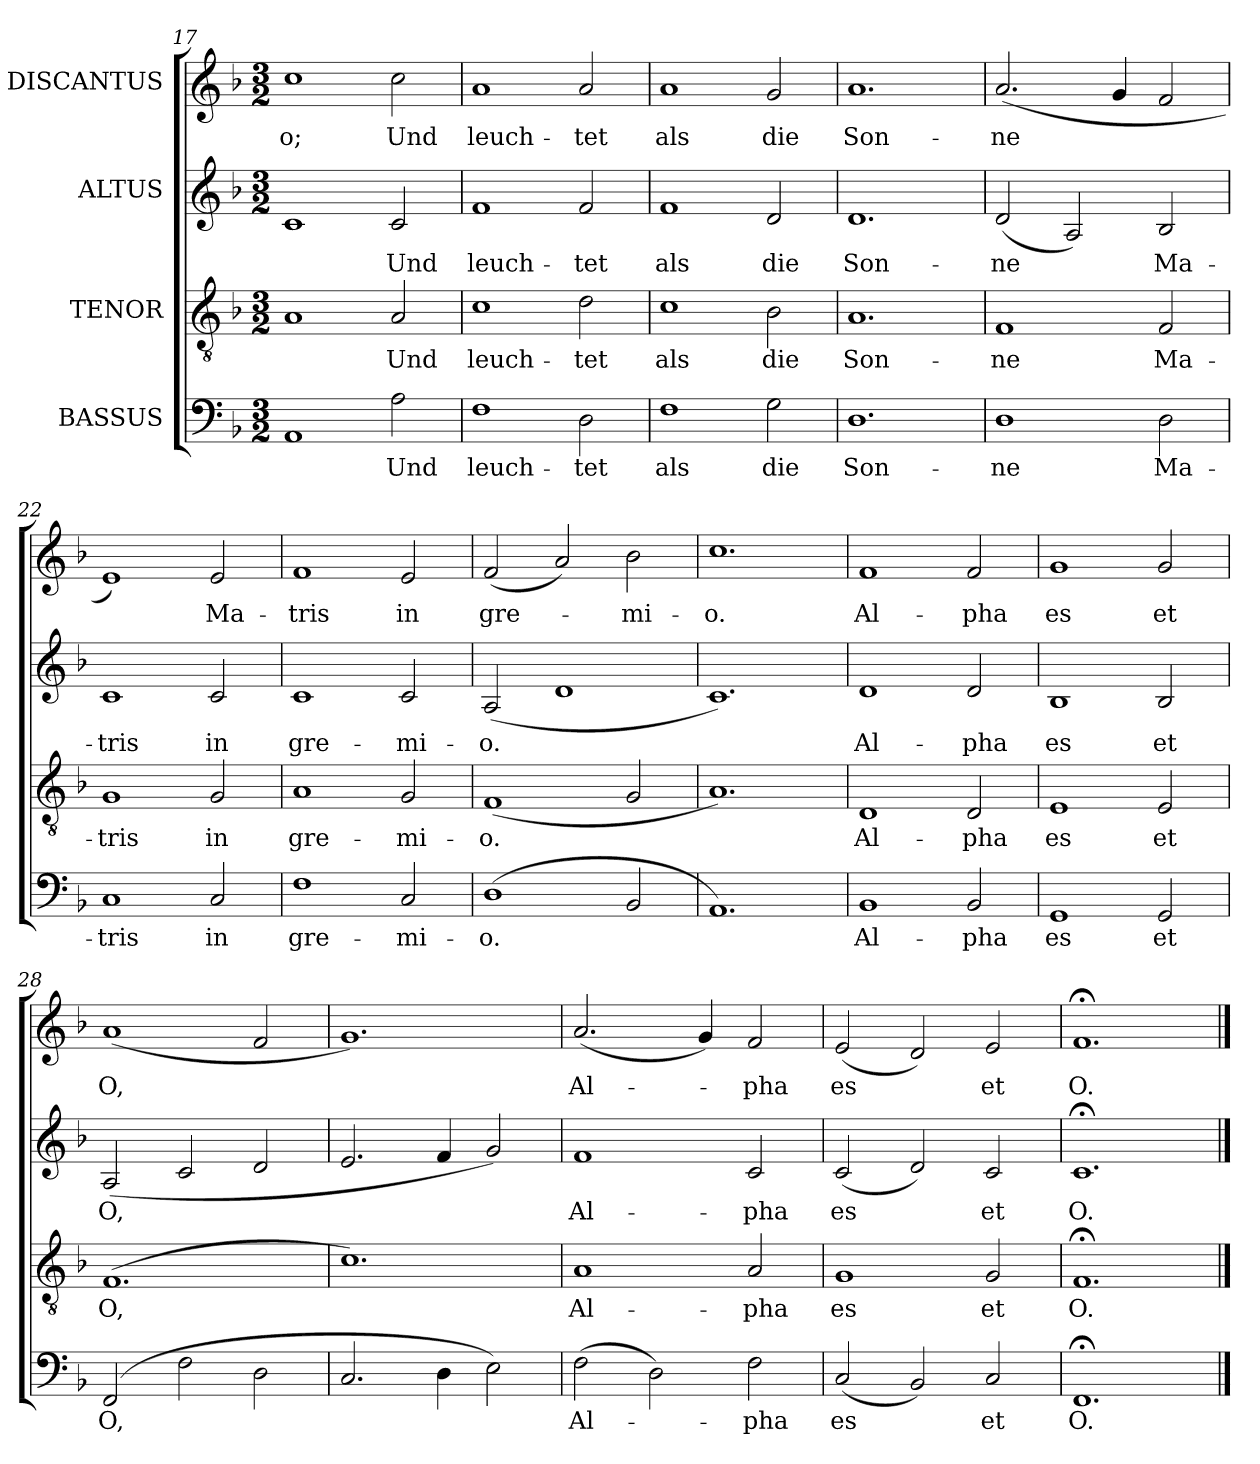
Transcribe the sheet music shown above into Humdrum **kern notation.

**kern	**text	**kern	**text	**kern	**text	**kern	**text
*part4	*part4	*part3	*part3	*part2	*part2	*part1	*part1
*staff4	*staff4	*staff3	*staff3	*staff2	*staff2	*staff1	*staff1
*I"BASSUS	*	*I"TENOR	*	*I"ALTUS	*	*I"DISCANTUS	*
*clefF4	*	*clefGv2	*	*clefG2	*	*clefG2	*
*k[b-]	*	*k[b-]	*	*k[b-]	*	*k[b-]	*
*F:	*	*F:	*	*F:	*	*F:	*
*M3/2	*	*M3/2	*	*M3/2	*	*M3/2	*
=17	=17	=17	=17	=17	=17	=17	=17
!	!	!	!	!	!	!	!LO:LY:b
1AA	.	1A	.	1c	.	1cc	-o;
!	!LO:LY:b	!	!LO:LY:b	!	!LO:LY:b	!	!LO:LY:b
2A\	Und	2A/	Und	2c/	Und	2cc\	Und
=18	=18	=18	=18	=18	=18	=18	=18
!	!LO:LY:b	!	!LO:LY:b	!	!LO:LY:b	!	!LO:LY:b
1F	leuch-	1c	leuch-	1f	leuch-	1a	leuch-
!	!LO:LY:b	!	!LO:LY:b	!	!LO:LY:b	!	!LO:LY:b
2D\	-tet	2d\	-tet	2f/	-tet	2a/	-tet
!!LO:LB:g=z
=19	=19	=19	=19	=19	=19	=19	=19
!	!LO:LY:b	!	!LO:LY:b	!	!LO:LY:b	!	!LO:LY:b
1F	als	1c	als	1f	als	1a	als
!	!LO:LY:b	!	!LO:LY:b	!	!LO:LY:b	!	!LO:LY:b
2G\	die	2B-\	die	2d/	die	2g/	die
=20	=20	=20	=20	=20	=20	=20	=20
!	!LO:LY:b	!	!LO:LY:b	!	!LO:LY:b	!	!LO:LY:b
1.D	Son-	1.A	Son-	1.d	Son-	1.a	Son-
=21	=21	=21	=21	=21	=21	=21	=21
!	!LO:LY:b	!	!LO:LY:b	!	!LO:LY:b	!	!LO:LY:b
1D	-ne	1F	-ne	(<2d/	-ne	(<2.a/	-ne
.	.	.	.	2A/)	.	.	.
.	.	.	.	.	.	4g/	.
!	!LO:LY:b	!	!LO:LY:b	!	!LO:LY:b	!	!
2D\	Ma-	2F/	Ma-	2B-/	Ma-	2f/	.
=22	=22	=22	=22	=22	=22	=22	=22
!	!LO:LY:b	!	!LO:LY:b	!	!LO:LY:b	!	!
1C	-tris	1G	-tris	1c	-tris	1e)	.
!	!LO:LY:b	!	!LO:LY:b	!	!LO:LY:b	!	!LO:LY:b
2C/	in	2G/	in	2c/	in	2e/	Ma-
=23	=23	=23	=23	=23	=23	=23	=23
!	!LO:LY:b	!	!LO:LY:b	!	!LO:LY:b	!	!LO:LY:b
1F	gre-	1A	gre-	1c	gre-	1f	-tris
!	!LO:LY:b	!	!LO:LY:b	!	!LO:LY:b	!	!LO:LY:b
2C/	-mi-	2G/	-mi-	2c/	-mi-	2e/	in
=24	=24	=24	=24	=24	=24	=24	=24
!	!LO:LY:b	!	!LO:LY:b	!	!LO:LY:b	!	!LO:LY:b
(>1D	-o.	(<1F	-o.	(<2A/	-o.	(<2f/	gre-
.	.	.	.	1d	.	2a/)	.
!	!	!	!	!	!	!	!LO:LY:b
2BB-/	.	2G/	.	.	.	2b-\	-mi-
=25	=25	=25	=25	=25	=25	=25	=25
!	!	!	!	!	!	!	!LO:LY:b
1.AA)	.	1.A)	.	1.c)	.	1.cc	-o.
!!LO:PB:g=z
=26	=26	=26	=26	=26	=26	=26	=26
!	!LO:LY:b	!	!LO:LY:b	!	!LO:LY:b	!	!LO:LY:b
1BB-	Al-	1D	Al-	1d	Al-	1f	Al-
!	!LO:LY:b	!	!LO:LY:b	!	!LO:LY:b	!	!LO:LY:b
2BB-/	-pha	2D/	-pha	2d/	-pha	2f/	-pha
=27	=27	=27	=27	=27	=27	=27	=27
!	!LO:LY:b	!	!LO:LY:b	!	!LO:LY:b	!	!LO:LY:b
1GG	es	1E	es	1B-	es	1g	es
!	!LO:LY:b	!	!LO:LY:b	!	!LO:LY:b	!	!LO:LY:b
2GG/	et	2E/	et	2B-/	et	2g/	et
=28	=28	=28	=28	=28	=28	=28	=28
!	!LO:LY:b	!	!LO:LY:b	!	!LO:LY:b	!	!LO:LY:b
(2FF/	O,	(>1.F	O,	(<2A/	O,	(<1a	O,
2F\	.	.	.	2c/	.	.	.
2D\	.	.	.	2d/	.	2f/	.
=29	=29	=29	=29	=29	=29	=29	=29
2.C/	.	1.c)	.	2.e/	.	1.g)	.
4D\	.	.	.	4f/	.	.	.
2E\)	.	.	.	2g/)	.	.	.
=30	=30	=30	=30	=30	=30	=30	=30
!	!LO:LY:b	!	!LO:LY:b	!	!LO:LY:b	!	!LO:LY:b
(>2F\	Al-	1A	Al-	1f	Al-	(<2.a/	Al-
2D\)	.	.	.	.	.	.	.
.	.	.	.	.	.	4g/)	.
!	!LO:LY:b	!	!LO:LY:b	!	!LO:LY:b	!	!LO:LY:b
2F\	-pha	2A/	-pha	2c/	-pha	2f/	-pha
=31	=31	=31	=31	=31	=31	=31	=31
!	!LO:LY:b	!	!LO:LY:b	!	!LO:LY:b	!	!LO:LY:b
(<2C/	es	1G	es	(<2c/	es	(<2e/	es
2BB-/)	.	.	.	2d/)	.	2d/)	.
!	!LO:LY:b	!	!LO:LY:b	!	!LO:LY:b	!	!LO:LY:b
2C/	et	2G/	et	2c/	et	2e/	et
=32	=32	=32	=32	=32	=32	=32	=32
!	!LO:LY:b	!	!LO:LY:b	!	!LO:LY:b	!	!LO:LY:b
1.FF;	O.	1.F;	O.	1.c;	O.	1.f;	O.
==	==	==	==	==	==	==	==
*-	*-	*-	*-	*-	*-	*-	*-
